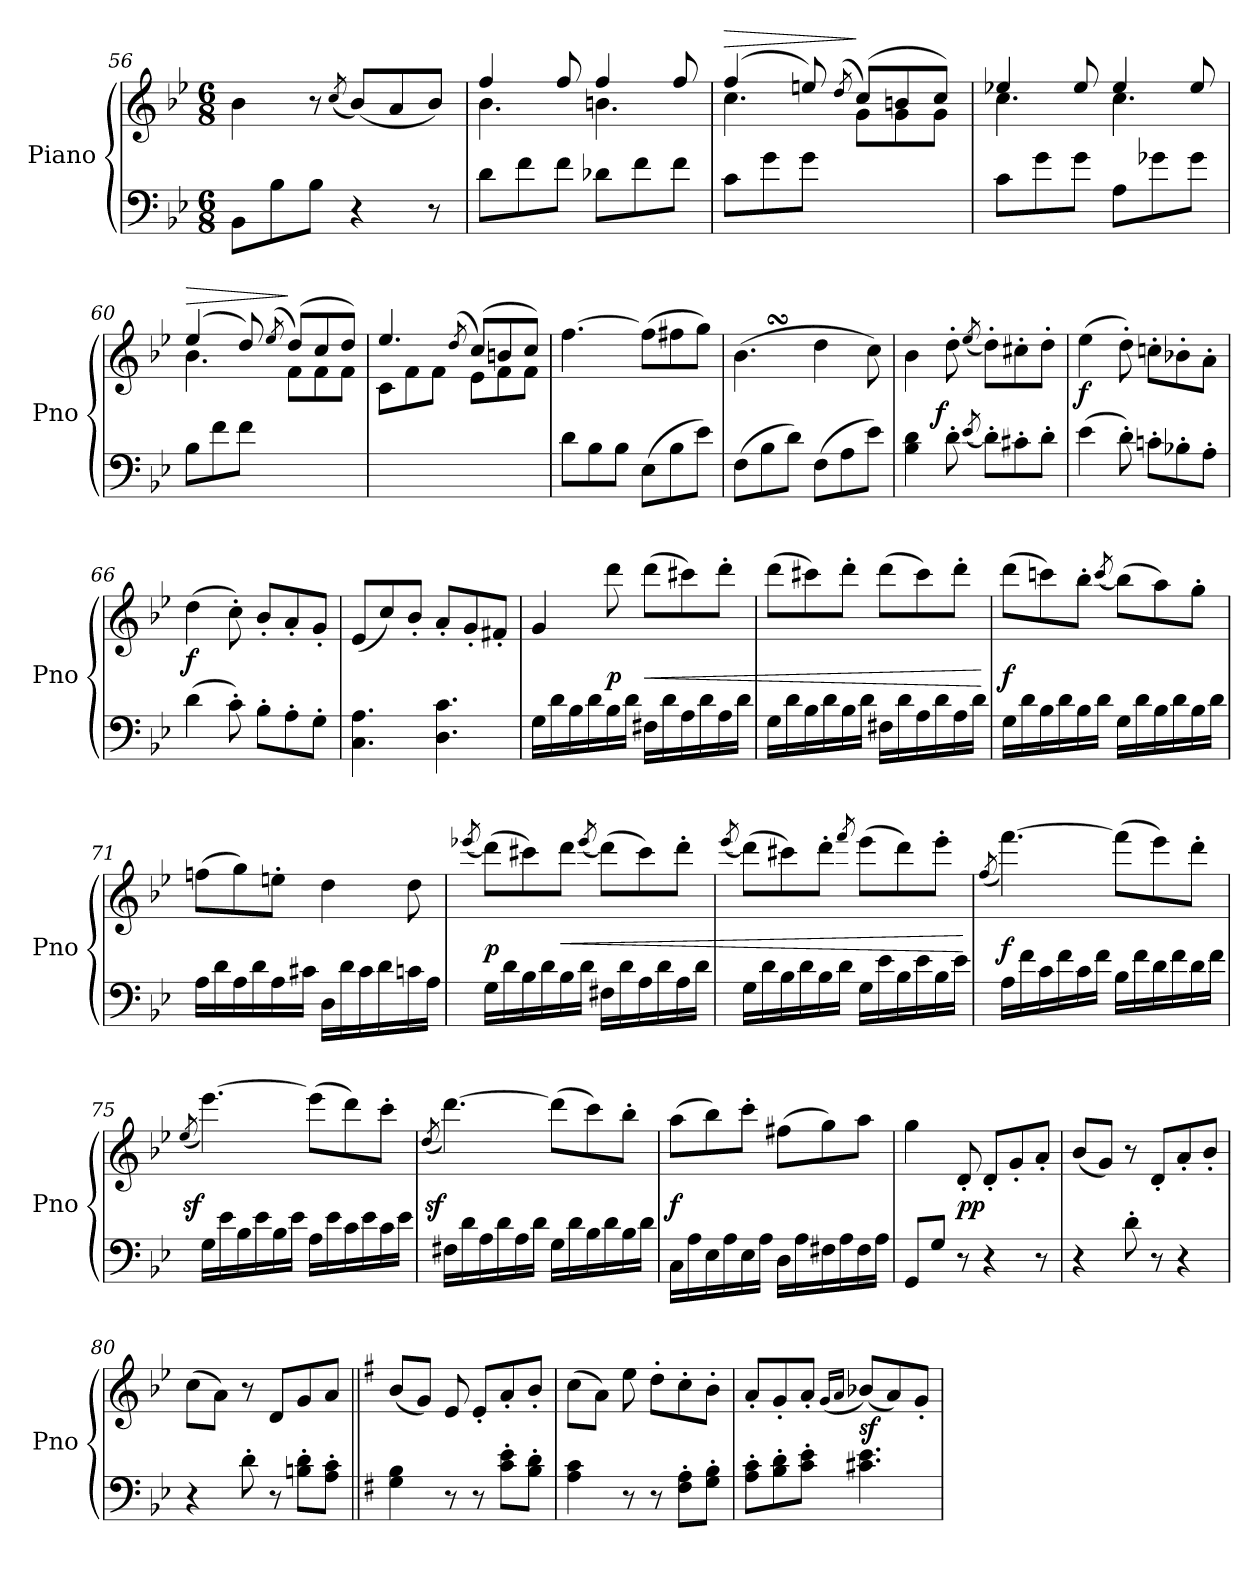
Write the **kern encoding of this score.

**kern	**kern	**dynam
*part1	*part1	*part1
*staff2	*staff1	*staff1/2
*I"Piano	*	*
*I'Pno	*	*
*clefF4	*clefG2	*
*k[b-e-]	*k[b-e-]	*
*g:	*g:	*
*M6/8	*M6/8	*
=56	=56	=56
8BB-L	4b-	.
8B-	.	.
8B-J	8r	.
.	(8qcc	.
4r	(8b-L)	.
.	8a	.
8r	8b-J)	.
=57	=57	=57
*	*^	*
8dL	4ff	4.b-	.
8f\	.	.	.
8f\J	8ff	.	.
8d-XL	4ff	4.bn	.
8f\	.	.	.
8f\J	8ff	.	.
=58	=58	=58	=58
!	!	!	!LO:HP:a
8cL	(4ff	4.cc	>
8g\	.	.	.
8g\J	8een)	.	.
.	(8qdd	.	.
4.ryy	(8ccL)	8gL	]
.	8bn	8g	.
.	8ccJ)	8gJ	.
=59	=59	=59	=59
8cL	4ee-X	4.cc	.
8g\	.	.	.
8g\J	8ee-	.	.
8AL	4ee-	4.cc	.
8g-X\	.	.	.
8g-\J	8ee-	.	.
=60	=60	=60	=60
!	!	!	!LO:HP:a
8B-L	(4ee-	4.b-	>
8f\	.	.	.
8f\J	8dd)	.	.
.	(8qee-	.	.
4.ryy	(8ddL)	8fL	]
.	8cc	8f	.
.	8ddJ)	8fJ	.
=61	=61	=61	=61
2.ryy	4.ee-	8cL	.
.	.	8f	.
.	.	8fJ	.
.	(8qdd	.	.
.	(8ccL)	8e-L	.
.	8bn	8f	.
.	8ccJ)	8fJ	.
*	*v	*v	*
=62	=62	=62
8dL	[4.ff	.
8B-	.	.
8B-J	.	.
(8E-L	(8ffL]	.
8B-	8ff#X	.
8e-J)	8ggJ)	.
=63	=63	=63
(8FL	(4.b-SSs	.
8B-	.	.
8dJ)	.	.
(8FL	4dd	.
8A	.	.
8e-J)	8cc)	.
=64	=64	=64
4B- 4d	4b-	.
!	!	!LO:DY:rj
8d'	8dd'	f
(8qe-	(8qee-	.
8d'L)	8dd'L)	.
8c#X'	8cc#X'	.
8d'J	8dd'J	.
=65	=65	=65
(4e-	(4ee-	f
8d')	8dd')	.
8cn'L	8ccn'L	.
8B-X'	8b-X'	.
8A'J	8a'J	.
=66	=66	=66
(4d	(4dd	f
8c')	8cc')	.
8B-'L	8b-'L	.
8A'	8a'	.
8G'J	8g'J	.
=67	=67	=67
4.C 4.A	(8e-L	.
.	8cc)	.
.	8b-'J	.
4.D 4.c	8a'L	.
.	8g'	.
.	8f#X'J	.
=68	=68	=68
16GLL	4g	.
16d	.	.
16B-	.	.
16d	.	.
16B-	8ddd	p
16dJJ	.	.
16F#XLL	(8dddL	<
16d	.	.
16A	8ccc#X)	.
16d	.	.
16A	8ddd'J	.
16dJJ	.	.
=69	=69	=69
16GLL	(8dddL	.
16d	.	.
16B-	8ccc#X)	.
16d	.	.
16B-	8ddd'J	.
16dJJ	.	.
16F#XLL	(8dddL	.
16d	.	.
16A	8ccc#)	.
16d	.	.
16A	8ddd'J	.
16dJJ	.	.
.	.	[
=70	=70	=70
16GLL	(8dddL	f
16d	.	.
16B-	8cccn)	.
16d	.	.
16B-	8bb-'J	.
16dJJ	.	.
.	(8qccc	.
16GLL	(8bb-L)	.
16d	.	.
16B-	8aa)	.
16d	.	.
16B-	8gg'J	.
16dJJ	.	.
=71	=71	=71
16ALL	(8ffnL	.
16d	.	.
16A	8gg)	.
16d	.	.
16A	8een'J	.
16c#XJJ	.	.
16DLL	4dd	.
16d	.	.
16c#	.	.
16d	.	.
16cn	8dd	.
16AJJ	.	.
=72	=72	=72
.	(8qeee-X	.
16GLL	(8dddL)	p
16d	.	.
16B-	8ccc#X)	.
16d	.	.
16B-	8dddJ	<
16dJJ	.	.
.	(8qeee-	.
16F#XLL	(8dddL)	.
16d	.	.
16A	8ccc#)	.
16d	.	.
16A	8ddd'J	.
16dJJ	.	.
=73	=73	=73
.	(8qeee-	.
16GLL	(8dddL)	.
16d	.	.
16B-	8ccc#X)	.
16d	.	.
16B-	8ddd'J	.
16dJJ	.	.
.	8qfff	.
16GLL	(8eee-L	.
16e-	.	.
16B-	8ddd)	.
16e-	.	.
16B-	8eee-'J	.
16e-JJ	.	.
.	.	[
=74	=74	=74
.	(8qff	.
16ALL	[4.fff)	f
16f	.	.
16c	.	.
16f	.	.
16c	.	.
16fJJ	.	.
16B-LL	(8fffL]	.
16f	.	.
16d	8eee-)	.
16f	.	.
16d	8ddd'J	.
16fJJ	.	.
=75	=75	=75
.	(8qee-	.
!	!	!LO:DY:rj
16GLL	[4.eee-)	sf
16e-	.	.
16B-	.	.
16e-	.	.
16B-	.	.
16e-JJ	.	.
16ALL	(8eee-L]	.
16e-	.	.
16c	8ddd)	.
16e-	.	.
16c	8ccc'J	.
16e-JJ	.	.
=76	=76	=76
.	(8qdd	.
!	!	!LO:DY:rj
16F#XLL	[4.ddd)	sf
16d	.	.
16A	.	.
16d	.	.
16A	.	.
16dJJ	.	.
16GLL	(8dddL]	.
16d	.	.
16B-	8ccc)	.
16d	.	.
16B-	8bb-'J	.
16dJJ	.	.
=77	=77	=77
16CLL	(8aaL	f
16A	.	.
16E-	8bb-)	.
16A	.	.
16E-	8ccc'J	.
16AJJ	.	.
16DLL	(8ff#XL	.
16A	.	.
16F#X	8gg)	.
16A	.	.
16F#	8aaJ	.
16AJJ	.	.
=78	=78	=78
8GGL	4gg	.
8GJ	.	.
8r	8d'	pp
4r	8d'L	.
.	8g'	.
8r	8a'J	.
=79	=79	=79
4r	(8b-L	.
.	8gJ)	.
8d'	8r	.
8r	8d'L	.
4r	8a'	.
.	8b-'J	.
=80	=80	=80
4r	(8ccL	.
.	8aJ)	.
8d'	8r	.
8r	8dL	.
8Bn' 8d'L	8g	.
8A' 8c'J	8aJ	.
=81||	=81||	=81||
*k[f#]	*k[f#]	*
*G:	*G:	*
4G 4B	(8bL	.
.	8gJ)	.
8r	8e	.
8r	8e'L	.
8c' 8e'L	8a'	.
8B' 8d'J	8b'J	.
=82	=82	=82
4A 4c	(8ccL	.
.	8aJ)	.
8r	8ee	.
8r	8dd'L	.
8F#' 8A'L	8cc'	.
8G' 8B'J	8b'J	.
=83	=83	=83
8A' 8c'L	8a'L	.
8B' 8d'	8g'	.
8c' 8e'J	8a'J	.
.	(16qgLL	.
.	16qaJJ	.
4.c#X 4.e	(8b-XL)	sf
.	8a)	.
.	8g'J	.
=	=	=
*-	*-	*-
